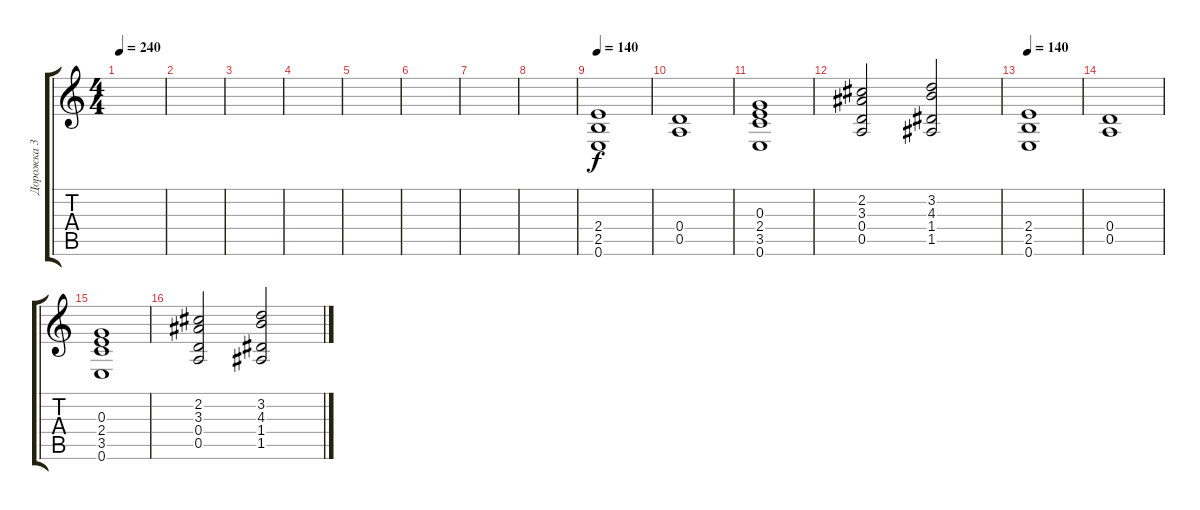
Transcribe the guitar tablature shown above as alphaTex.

\track ("Дорожка 3" "Дорожка 3") {instrument electricguitarclean}
\staff {score tabs}
\tuning (E4 B3 G3 D3 A2 E2) {hide}
\ts (4 4)
\tempo 240
\clef g2
\ks c
|
|
|
|
|
|
|
|
\tempo 140
(2.4 2.5 0.6).1{volume 11 balance 8 instrument distortionguitar} |
(0.4 0.5).1 |
(0.3 2.4 3.5 0.6).1 |
(2.2 3.3 0.4 0.5).2 (3.2 4.3 1.4 1.5).2 |
\tempo 140
(2.4 2.5 0.6).1{volume 11 balance 8 instrument distortionguitar} |
(0.4 0.5).1 |
(0.3 2.4 3.5 0.6).1 |
(2.2 3.3 0.4 0.5).2 (3.2 4.3 1.4 1.5).2
